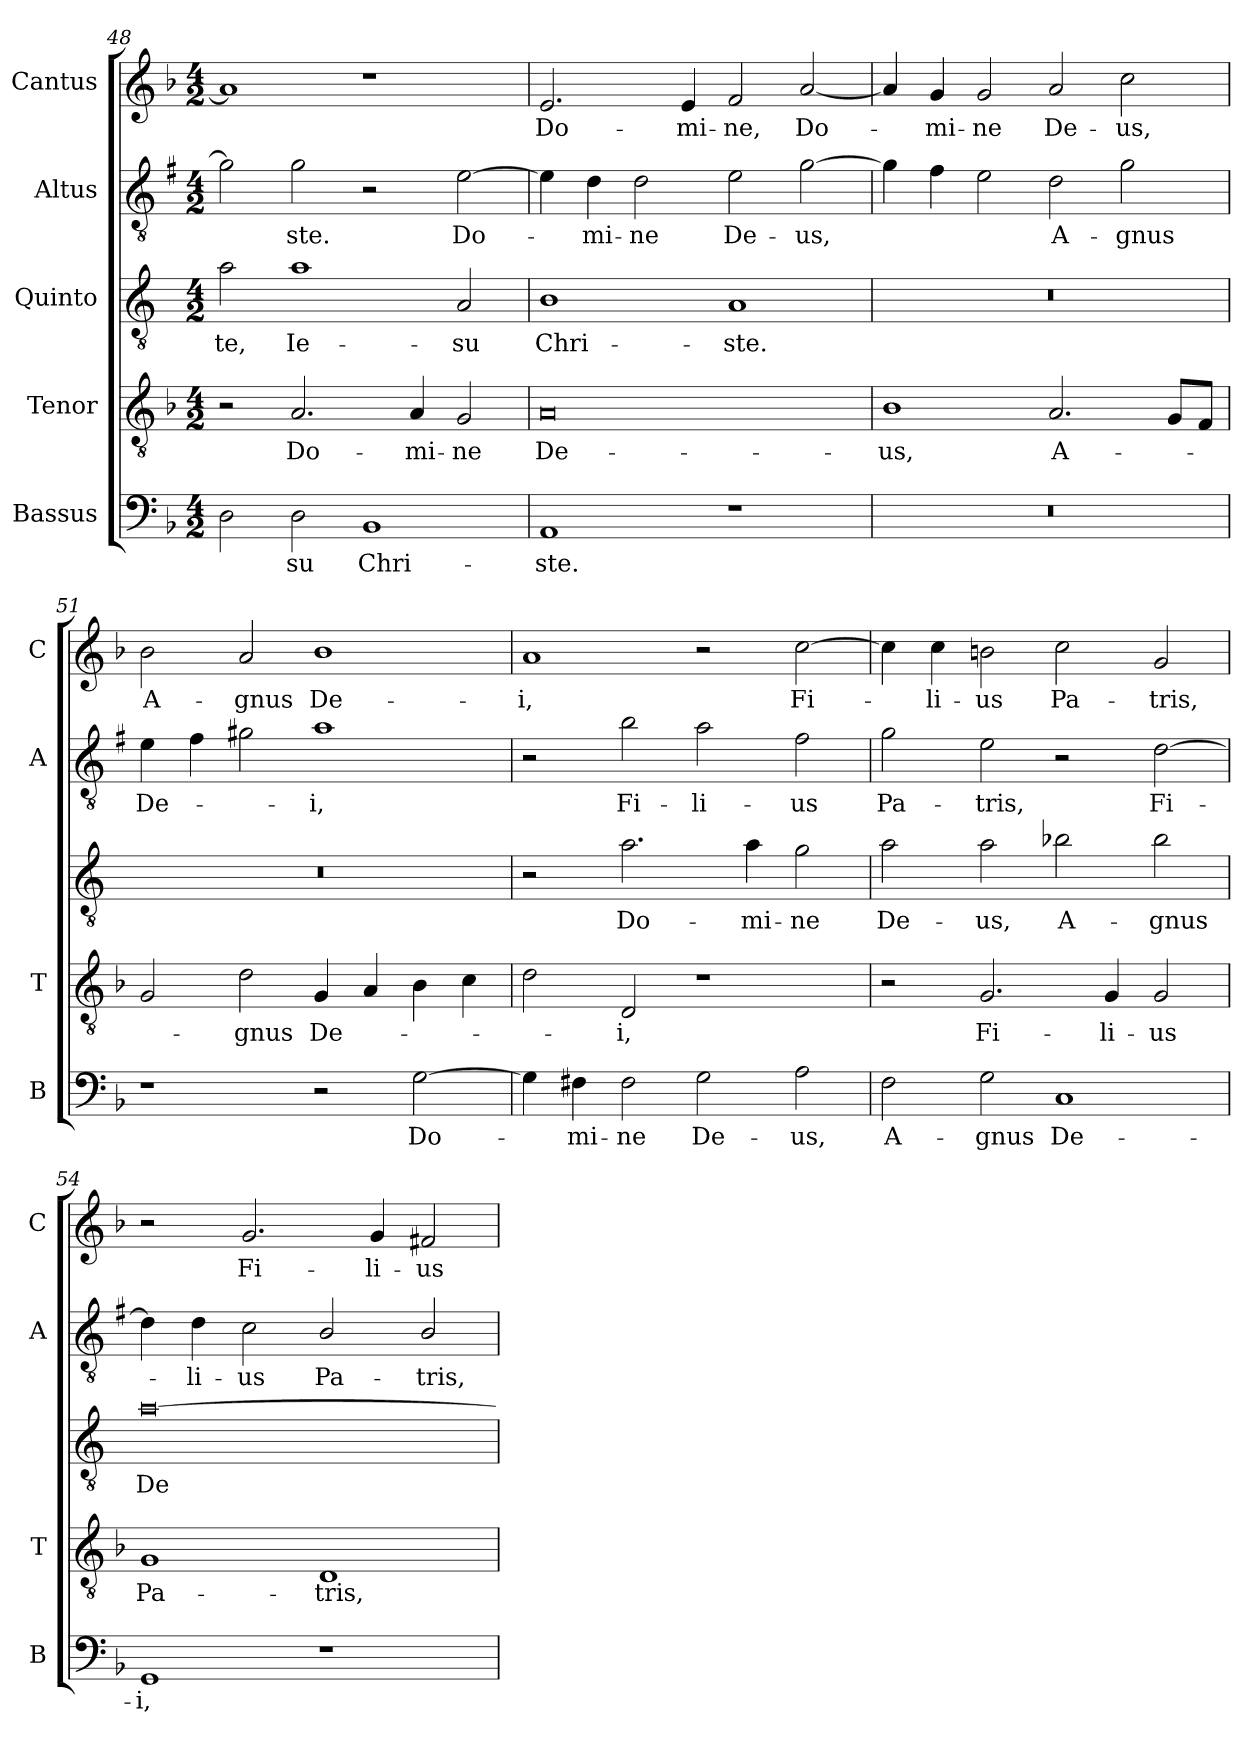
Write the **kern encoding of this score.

**kern	**text	**kern	**text	**kern	**text	**kern	**text	**kern	**text
*part5	*part5	*part4	*part4	*part3	*part3	*part2	*part2	*part1	*part1
*staff5	*staff5	*staff4	*staff4	*staff3	*staff3	*staff2	*staff2	*staff1	*staff1
*I"Bassus	*	*I"Tenor	*	*I"Quinto	*	*I"Altus	*	*I"Cantus	*
*I'B	*	*I'T	*	*	*	*I'A	*	*I'C	*
!!LO:LB:g=z
*clefF4	*	*clefGv2	*	*clefGv2	*	*clefGv2	*	*clefG2	*
*	*	*	*	*ITrd4c7	*	*ITrd1c2	*	*	*
*k[b-]	*	*k[b-]	*	*k[b-]	*	*k[b-]	*	*k[b-]	*
*F:	*	*F:	*	*F:	*	*F:	*	*F:	*
*M4/2	*	*M4/2	*	*M4/2	*	*M4/2	*	*M4/2	*
=48	=48	=48	=48	=48	=48	=48	=48	=48	=48
!	!	!	!	!	!LO:LY:b	!	!	!	!
2D\	.	2r	.	2d\	-te,	2f\]	.	1a]	.
!	!LO:LY:b	!	!LO:LY:b	!	!LO:LY:b	!	!LO:LY:b	!	!
2D\	-su	2.A/	Do-	1d	Ie-	2f\	-ste.	.	.
!	!LO:LY:b	!	!	!	!	!	!	!	!
1BB-	Chri-	.	.	.	.	2r	.	1r	.
!	!	!	!LO:LY:b	!	!	!	!	!	!
.	.	4A/	-mi-	.	.	.	.	.	.
!	!	!	!LO:LY:b	!	!LO:LY:b	!	!LO:LY:b	!	!
.	.	2G/	-ne	2D/	-su	[2d\	Do-	.	.
=49	=49	=49	=49	=49	=49	=49	=49	=49	=49
!	!LO:LY:b	!	!LO:LY:b	!	!LO:LY:b	!	!	!	!LO:LY:b
1AA	-ste.	0A	De-	1E	Chri-	4d\]	.	2.e/	Do-
!	!	!	!	!	!	!	!LO:LY:b	!	!
.	.	.	.	.	.	4c\	-mi-	.	.
!	!	!	!	!	!	!	!LO:LY:b	!	!
.	.	.	.	.	.	2c\	-ne	.	.
!	!	!	!	!	!	!	!	!	!LO:LY:b
.	.	.	.	.	.	.	.	4e/	-mi-
!	!	!	!	!	!LO:LY:b	!	!LO:LY:b	!	!LO:LY:b
1r	.	.	.	1D	-ste.	2d\	De-	2f/	-ne,
!	!	!	!	!	!	!	!LO:LY:b	!	!LO:LY:b
.	.	.	.	.	.	[2f\	-us,	[2a/	Do-
=50	=50	=50	=50	=50	=50	=50	=50	=50	=50
!	!	!	!LO:LY:b	!	!	!	!	!	!
0r	.	1B-	-us,	0r	.	4f\]	.	4a/]	.
!	!	!	!	!	!	!	!	!	!LO:LY:b
.	.	.	.	.	.	4e\	.	4g/	-mi-
!	!	!	!	!	!	!	!	!	!LO:LY:b
.	.	.	.	.	.	2d\	.	2g/	-ne
!	!	!	!LO:LY:b	!	!	!	!LO:LY:b	!	!LO:LY:b
.	.	2.A/	A-	.	.	2c\	A-	2a/	De-
!	!	!	!	!	!	!	!LO:LY:b	!	!LO:LY:b
.	.	.	.	.	.	2f\	-gnus	2cc\	-us,
.	.	8G/L	.	.	.	.	.	.	.
.	.	8F/J	.	.	.	.	.	.	.
=51	=51	=51	=51	=51	=51	=51	=51	=51	=51
!	!	!	!	!	!	!	!LO:LY:b	!	!LO:LY:b
1r	.	2G/	.	0r	.	4d\	De-	2b-\	A-
.	.	.	.	.	.	4e\	.	.	.
!	!	!	!LO:LY:b	!	!	!	!	!	!LO:LY:b
.	.	2d\	-gnus	.	.	2f#X\	.	2a/	-gnus
!	!	!	!LO:LY:b	!	!	!	!LO:LY:b	!	!LO:LY:b
2r	.	4G/	De-	.	.	1g	-i,	1b-	De-
.	.	4A/	.	.	.	.	.	.	.
!	!LO:LY:b	!	!	!	!	!	!	!	!
[2G\	Do-	4B-\	.	.	.	.	.	.	.
.	.	4c\	.	.	.	.	.	.	.
=52	=52	=52	=52	=52	=52	=52	=52	=52	=52
!	!	!	!	!	!	!	!	!	!LO:LY:b
4G\]	.	2d\	.	2r	.	2r	.	1a	-i,
!	!LO:LY:b	!	!	!	!	!	!	!	!
4F#X\	-mi-	.	.	.	.	.	.	.	.
!	!LO:LY:b	!	!LO:LY:b	!	!LO:LY:b	!	!LO:LY:b	!	!
2F#\	-ne	2D/	-i,	2.d\	Do-	2a\	Fi-	.	.
!	!LO:LY:b	!	!	!	!	!	!LO:LY:b	!	!
2G\	De-	1r	.	.	.	2g\	-li-	2r	.
!	!	!	!	!	!LO:LY:b	!	!	!	!
.	.	.	.	4d\	-mi-	.	.	.	.
!	!LO:LY:b	!	!	!	!LO:LY:b	!	!LO:LY:b	!	!LO:LY:b
2A\	-us,	.	.	2c\	-ne	2e\	-us	[2cc\	Fi-
=53	=53	=53	=53	=53	=53	=53	=53	=53	=53
!	!LO:LY:b	!	!	!	!LO:LY:b	!	!LO:LY:b	!	!
2F\	A-	2r	.	2d\	De-	2f\	Pa-	4cc\]	.
!	!	!	!	!	!	!	!	!	!LO:LY:b
.	.	.	.	.	.	.	.	4cc\	-li-
!	!LO:LY:b	!	!LO:LY:b	!	!LO:LY:b	!	!LO:LY:b	!	!LO:LY:b
2G\	-gnus	2.G/	Fi-	2d\	-us,	2d\	-tris,	2bn\	-us
!	!LO:LY:b	!	!	!	!LO:LY:b	!	!	!	!LO:LY:b
1C	De-	.	.	2e-X\	A-	2r	.	2cc\	Pa-
!	!	!	!LO:LY:b	!	!	!	!	!	!
.	.	4G/	-li-	.	.	.	.	.	.
!	!	!	!LO:LY:b	!	!LO:LY:b	!	!LO:LY:b	!	!LO:LY:b
.	.	2G/	-us	2e-\	-gnus	[2c\	Fi-	2g/	-tris,
!!LO:PB:g=z
=54	=54	=54	=54	=54	=54	=54	=54	=54	=54
!	!LO:LY:b	!	!LO:LY:b	!	!LO:LY:b	!	!	!	!
1GG	-i,	1G	Pa-	[0d	De-	4c\]	.	2r	.
!	!	!	!	!	!	!	!LO:LY:b	!	!
.	.	.	.	.	.	4c\	-li-	.	.
!	!	!	!	!	!	!	!LO:LY:b	!	!LO:LY:b
.	.	.	.	.	.	2B-\	-us	2.g/	Fi-
!	!	!	!LO:LY:b	!	!	!	!LO:LY:b	!	!
1r	.	1D	-tris,	.	.	2A/	Pa-	.	.
!	!	!	!	!	!	!	!	!	!LO:LY:b
.	.	.	.	.	.	.	.	4g/	-li-
!	!	!	!	!	!	!	!LO:LY:b	!	!LO:LY:b
.	.	.	.	.	.	2A/	-tris,	2f#X/	-us
=	=	=	=	=	=	=	=	=	=
*-	*-	*-	*-	*-	*-	*-	*-	*-	*-
